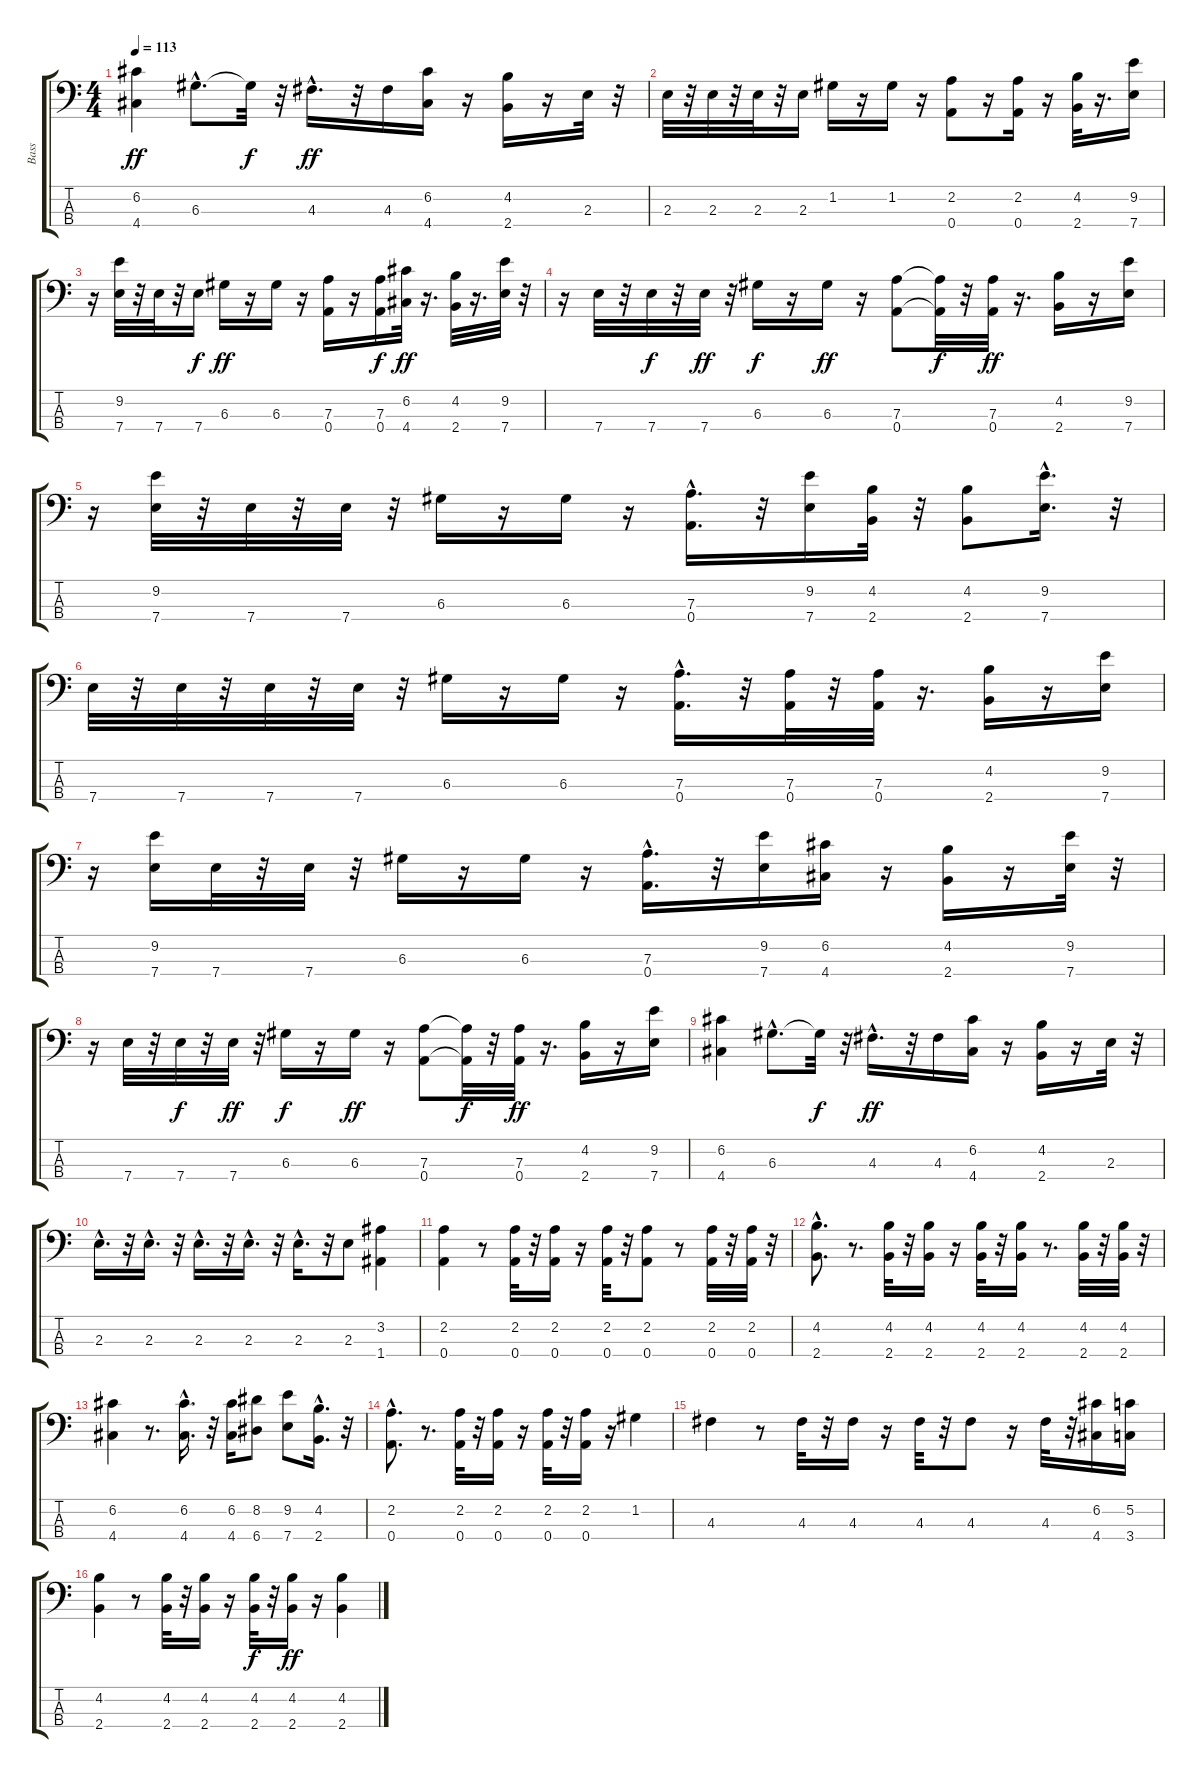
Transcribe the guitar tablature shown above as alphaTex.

\track ("Bass    " "Bass    ") {instrument synthbass1}
\staff {score tabs}
\tuning (E4 G2 D2 A1) {hide}
\ts (4 4)
\tempo 113
\clef f4
\ks c
(6.2 4.4).4{dy ff} 6.3{hac}.8{d} 6.3{t}.32{dy f} r.32 4.3{hac}.16{d dy ff} r.32 4.3.16 (6.2 4.4).16 r.16 (4.2 2.4).16 r.16 2.3.32 r.32 |
2.3.32 r.32 2.3.32 r.32 2.3.32 r.32 2.3.16 1.2.16 r.16 1.2.16 r.16 (2.2 0.4).8 r.16 (2.2 0.4).16 r.16 (4.2 2.4).32 r.16{d} (9.2 7.4).16 |
r.16 (9.2 7.4).32 r.32 7.4.32 r.32 7.4.16{dy f} 6.3.16{dy ff} r.16 6.3.16 r.16 (7.3 0.4).16 r.16 (7.3 0.4).16{dy f} (6.2 4.4).32{dy ff} r.16{d} (4.2 2.4).32 r.16{d} (9.2 7.4).32 r.32 |
r.16 7.4.32 r.32 7.4.32{dy f} r.32 7.4.32{dy ff} r.32 6.3.16{dy f} r.16 6.3.16{dy ff} r.16 (7.3 0.4).8 (7.3{t} 0.4{t}).32{dy f} r.32 (7.3 0.4).32{dy ff} r.16{d} (4.2 2.4).16 r.16 (9.2 7.4).16 |
r.16 (9.2 7.4).32 r.32 7.4.32 r.32 7.4.32 r.32 6.3.16 r.16 6.3.16 r.16 (7.3{hac} 0.4{hac}).16{d} r.32 (9.2 7.4).16 (4.2 2.4).32 r.32 (4.2 2.4).8 (9.2{hac} 7.4{hac}).16{d} r.32 |
7.4.32 r.32 7.4.32 r.32 7.4.32 r.32 7.4.32 r.32 6.3.16 r.16 6.3.16 r.16 (7.3{hac} 0.4{hac}).16{d} r.32 (7.3 0.4).32 r.32 (7.3 0.4).32 r.16{d} (4.2 2.4).16 r.16 (9.2 7.4).16 |
r.16 (9.2 7.4).16 7.4.32 r.32 7.4.32 r.32 6.3.16 r.16 6.3.16 r.16 (7.3{hac} 0.4{hac}).16{d} r.32 (9.2 7.4).16 (6.2 4.4).16 r.16 (4.2 2.4).16 r.16 (9.2 7.4).32 r.32 |
r.16 7.4.32 r.32 7.4.32{dy f} r.32 7.4.32{dy ff} r.32 6.3.16{dy f} r.16 6.3.16{dy ff} r.16 (7.3 0.4).8 (7.3{t} 0.4{t}).32{dy f} r.32 (7.3 0.4).32{dy ff} r.16{d} (4.2 2.4).16 r.16 (9.2 7.4).16 |
(6.2 4.4).4 6.3{hac}.8{d} 6.3{t}.32{dy f} r.32 4.3{hac}.16{d dy ff} r.32 4.3.16 (6.2 4.4).16 r.16 (4.2 2.4).16 r.16 2.3.32 r.32 |
2.3{hac}.16{d} r.32 2.3{hac}.16{d} r.32 2.3{hac}.16{d} r.32 2.3{hac}.16{d} r.32 2.3{hac}.16{d} r.32 2.3.8 (3.2 1.4).4 |
(2.2 0.4).4 r.8 (2.2 0.4).32 r.32 (2.2 0.4).16 r.16 (2.2 0.4).32 r.32 (2.2 0.4).8 r.8 (2.2 0.4).32 r.32 (2.2 0.4).32 r.32 |
(4.2{hac} 2.4{hac}).8{d} r.8{d} (4.2 2.4).32 r.32 (4.2 2.4).16 r.16 (4.2 2.4).32 r.32 (4.2 2.4).16 r.8{d} (4.2 2.4).32 r.32 (4.2 2.4).32 r.32 |
(6.2 4.4).4 r.8{d} (6.2{hac} 4.4{hac}).16{d} r.32 (6.2 4.4).16 (8.2 6.4).8 (9.2 7.4).8 (4.2{hac} 2.4{hac}).16{d} r.32 |
(2.2{hac} 0.4{hac}).8{d} r.8{d} (2.2 0.4).32 r.32 (2.2 0.4).16 r.16 (2.2 0.4).32 r.32 (2.2 0.4).16 r.16 1.2.4 |
4.3.4 r.8 4.3.32 r.32 4.3.16 r.16 4.3.32 r.32 4.3.8 r.16 4.3.32 r.32 (6.2 4.4).16 (5.2 3.4).16 |
(4.2 2.4).4 r.8 (4.2 2.4).32 r.32 (4.2 2.4).16 r.16 (4.2 2.4).32{dy f} r.32 (4.2 2.4).16{dy ff} r.16 (4.2 2.4).4
